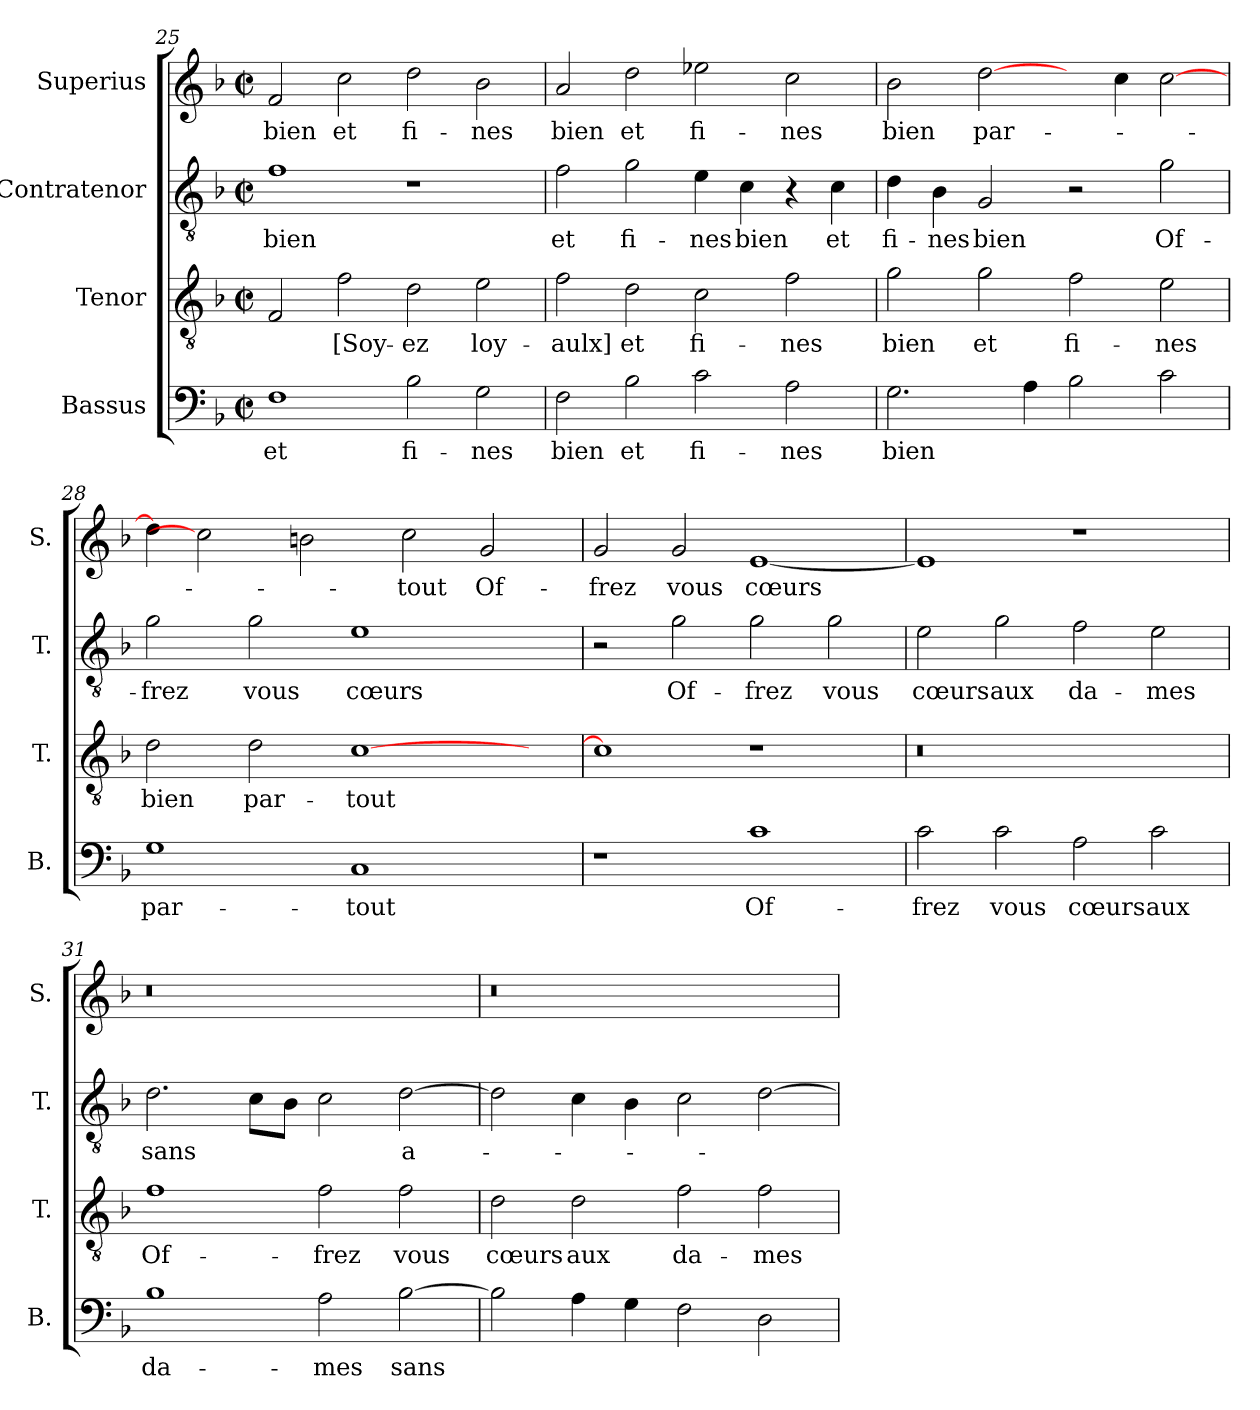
**kern	**text	**kern	**text	**kern	**text	**kern	**text
*part4	*part4	*part3	*part3	*part2	*part2	*part1	*part1
*staff4	*staff4	*staff3	*staff3	*staff2	*staff2	*staff1	*staff1
*I"Bassus	*	*I"Tenor	*	*I"Contratenor	*	*I"Superius	*
*I'B.	*	*I'T.	*	*I'T.	*	*I'S.	*
!!LO:LB:g=z
*clefF4	*	*clefGv2	*	*clefGv2	*	*clefG2	*
*k[b-]	*	*k[b-]	*	*k[b-]	*	*k[b-]	*
*F:	*	*F:	*	*F:	*	*F:	*
*M2/2	*	*M2/2	*	*M2/2	*	*M2/2	*
*met(c|)	*	*met(c|)	*	*met(c|)	*	*met(c|)	*
=25	=25	=25	=25	=25	=25	=25	=25
1F\	et	2F/	.	1f\	bien	2f/	bien
.	.	2f\	[Soy-	.	.	2cc\	et
2B-\	fi-	2d\	-ez	1r	.	2dd\	fi-
2G\	-nes	2e\	loy-	.	.	2b-\	-nes
=26	=26	=26	=26	=26	=26	=26	=26
2F\	bien	2f\	-aulx]	2f\	et	2a/	bien
2B-\	et	2d\	et	2g\	fi-	2dd\	et
2c\	fi-	2c\	fi-	4e\	-nes	2ee-X\	fi-
.	.	.	.	4c\	bien	.	.
2A\	-nes	2f\	-nes	4r	.	2cc\	-nes
.	.	.	.	4c\	et	.	.
=27	=27	=27	=27	=27	=27	=27	=27
2.G\	bien	2g\	bien	4d\	fi-	2b-\	bien
.	.	.	.	4B-\	-nes	.	.
.	.	2g\	et	2G/	bien	[2dd\	par-
4A\	.	.	.	.	.	.	.
2B-\	.	2f\	fi-	2r	.	4ryy	.
.	.	.	.	.	.	4cc\	.
2c\	.	2e\	-nes	2g\	Of-	[2cc\	.
=28	=28	=28	=28	=28	=28	=28	=28
1G\	par-	2d\	bien	2g\	-frez	4dd\]	.
.	.	.	.	.	.	2cc\]	.
.	.	2d\	par-	2g\	vous	.	.
.	.	.	.	.	.	2bn\	.
1C/	-tout	[1c\	-tout	1e\	cœurs	.	.
.	.	.	.	.	.	2cc\	-tout
.	.	.	.	.	.	2g/	Of-
4ryy	.	4ryy	.	4ryy	.	.	.
=29	=29	=29	=29	=29	=29	=29	=29
1r	.	1c\]	.	2r	.	2g/	-frez
.	.	.	.	2g\	Of-	2g/	vous
1c\	Of-	1r	.	2g\	-frez	[1e/	cœurs
.	.	.	.	2g\	vous	.	.
!!LO:PB:g=z
=30	=30	=30	=30	=30	=30	=30	=30
!	!	!LO:N:vis=0	!	!	!	!	!
2c\	-frez	1r	.	2e\	cœurs	1e/]	.
2c\	vous	.	.	2g\	aux	.	.
2A\	cœurs	1ryy	.	2f\	da-	1r	.
2c\	aux	.	.	2e\	-mes	.	.
=31	=31	=31	=31	=31	=31	=31	=31
!	!	!	!	!	!	!LO:N:vis=0	!
1B-\	da-	1f\	Of-	2.d\	sans	1r	.
.	.	.	.	8c\L	.	.	.
.	.	.	.	8B-\J	.	.	.
2A\	-mes	2f\	-frez	2c\	.	1ryy	.
[2B-\	sans	2f\	vous	[2d\	a-	.	.
=32	=32	=32	=32	=32	=32	=32	=32
!	!	!	!	!	!	!LO:N:vis=0	!
2B-\]	.	2d\	cœurs	2d\]	.	1r	.
4A\	.	2d\	aux	4c\	.	.	.
4G\	.	.	.	4B-\	.	.	.
2F\	.	2f\	da-	2c\	.	1ryy	.
2D\	.	2f\	-mes	[2d\	.	.	.
=	=	=	=	=	=	=	=
*-	*-	*-	*-	*-	*-	*-	*-
